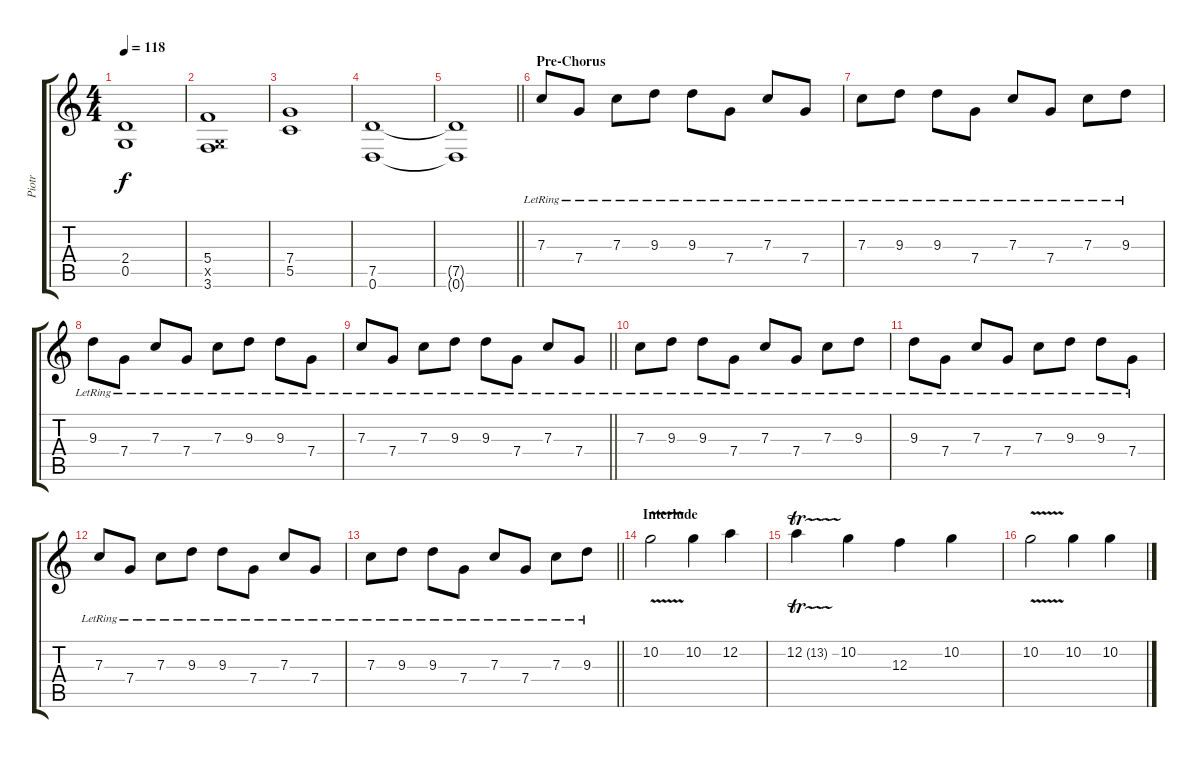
\track ("Piotr" "Piotr") {instrument distortionguitar}
\staff {score tabs}
\tuning (D4 A3 F3 C3 G2 D2) {hide}
\ts (4 4)
\tempo 118
\clef g2
\ks c
(2.4{t} 0.5{t}).1{dy f} |
(5.4 0.5{x} 3.6).1 |
(7.4 5.5).1 |
(7.5 0.6).1 |
\barLineRight lightlight
(7.5{t} 0.6{t}).1 |
\section ("" "Pre-Chorus")
7.3{lr}.8{instrument electricguitarclean} 7.4{lr}.8 7.3{lr}.8 9.3{lr}.8 9.3{lr}.8 7.4{lr}.8 7.3{lr}.8 7.4{lr}.8 |
7.3{lr}.8 9.3{lr}.8 9.3{lr}.8 7.4{lr}.8 7.3{lr}.8 7.4{lr}.8 7.3{lr}.8 9.3{lr}.8 |
9.3{lr}.8 7.4{lr}.8 7.3{lr}.8 7.4{lr}.8 7.3{lr}.8 9.3{lr}.8 9.3{lr}.8 7.4{lr}.8 |
\barLineRight lightlight
7.3{lr}.8 7.4{lr}.8 7.3{lr}.8 9.3{lr}.8 9.3{lr}.8 7.4{lr}.8 7.3{lr}.8 7.4{lr}.8 |
7.3{lr}.8 9.3{lr}.8 9.3{lr}.8 7.4{lr}.8 7.3{lr}.8 7.4{lr}.8 7.3{lr}.8 9.3{lr}.8 |
9.3{lr}.8 7.4{lr}.8 7.3{lr}.8 7.4{lr}.8 7.3{lr}.8 9.3{lr}.8 9.3{lr}.8 7.4{lr}.8 |
7.3{lr}.8 7.4{lr}.8 7.3{lr}.8 9.3{lr}.8 9.3{lr}.8 7.4{lr}.8 7.3{lr}.8 7.4{lr}.8 |
\barLineRight lightlight
7.3{lr}.8 9.3{lr}.8 9.3{lr}.8 7.4{lr}.8 7.3{lr}.8 7.4{lr}.8 7.3{lr}.8 9.3{lr}.8 |
\section ("" "Interlude")
10.2{v}.2{instrument distortionguitar} 10.2.4 12.2.4 |
12.2{tr (13 32)}.4 10.2.4 12.3.4 10.2.4 |
10.2{v}.2 10.2.4 10.2.4
